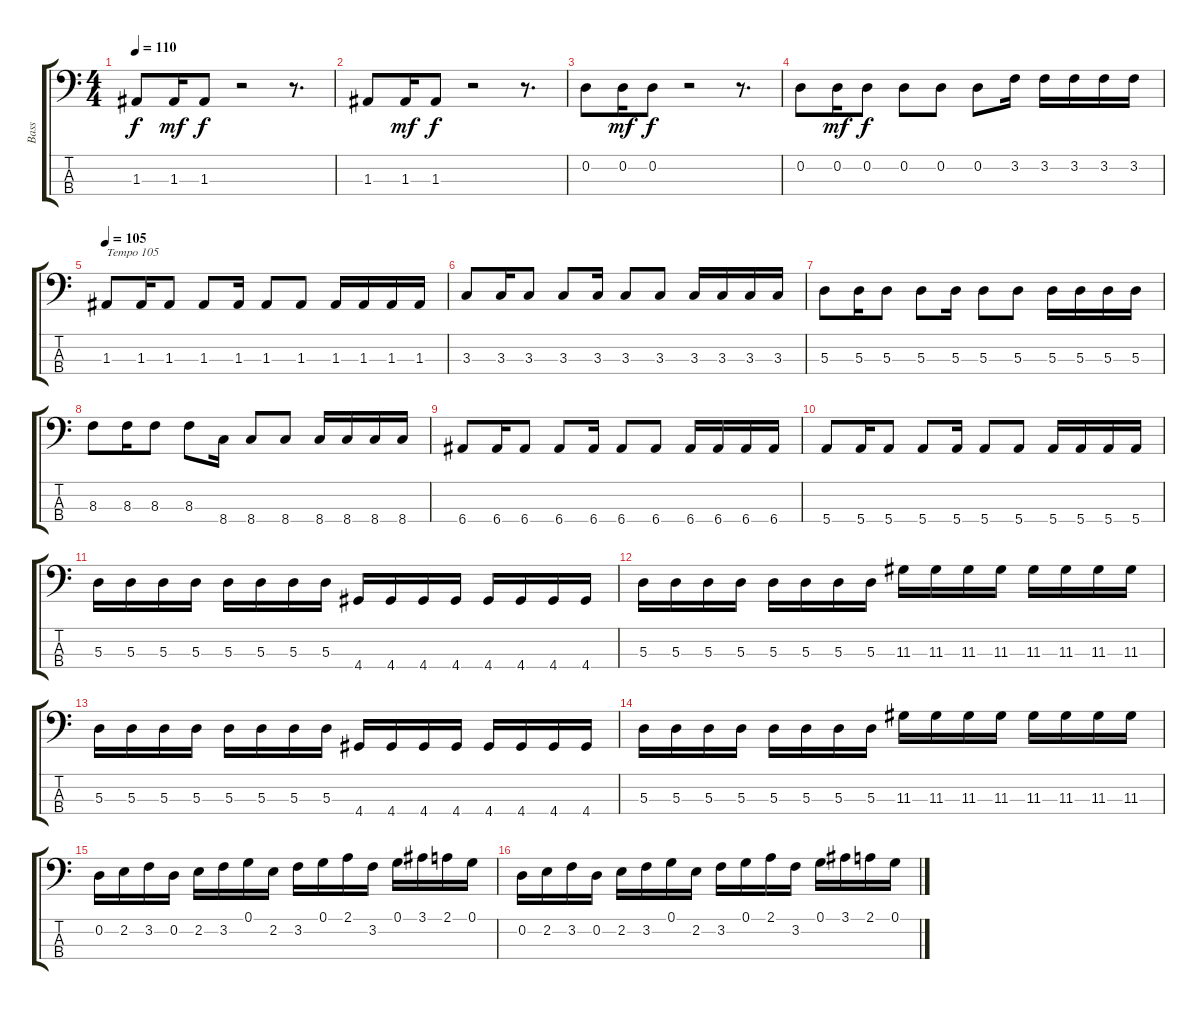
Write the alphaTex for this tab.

\track ("Bass" "Bass") {instrument electricbassfinger}
\staff {score tabs}
\tuning (G2 D2 A1 E1) {hide}
\ts (4 4)
\tempo 110
\clef f4
\ks c
1.3.8{dy f} 1.3.16{dy mf} 1.3.8{dy f} r.2 r.8{d} |
1.3.8 1.3.16{dy mf} 1.3.8{dy f} r.2 r.8{d} |
0.2.8 0.2.16{dy mf} 0.2.8{dy f} r.2 r.8{d} |
0.2.8 0.2.16{dy mf} 0.2.8{dy f} 0.2.8 0.2.8 0.2.8 3.2.16 3.2.16 3.2.16 3.2.16 3.2.16 |
\tempo 105
1.3.8{txt "Tempo 105"} 1.3.16 1.3.8 1.3.8 1.3.16 1.3.8 1.3.8 1.3.16 1.3.16 1.3.16 1.3.16 |
3.3.8 3.3.16 3.3.8 3.3.8 3.3.16 3.3.8 3.3.8 3.3.16 3.3.16 3.3.16 3.3.16 |
5.3.8 5.3.16 5.3.8 5.3.8 5.3.16 5.3.8 5.3.8 5.3.16 5.3.16 5.3.16 5.3.16 |
8.3.8 8.3.16 8.3.8 8.3.8 8.4.16 8.4.8 8.4.8 8.4.16 8.4.16 8.4.16 8.4.16 |
6.4.8 6.4.16 6.4.8 6.4.8 6.4.16 6.4.8 6.4.8 6.4.16 6.4.16 6.4.16 6.4.16 |
5.4.8 5.4.16 5.4.8 5.4.8 5.4.16 5.4.8 5.4.8 5.4.16 5.4.16 5.4.16 5.4.16 |
5.3.16 5.3.16 5.3.16 5.3.16 5.3.16 5.3.16 5.3.16 5.3.16 4.4.16 4.4.16 4.4.16 4.4.16 4.4.16 4.4.16 4.4.16 4.4.16 |
5.3.16 5.3.16 5.3.16 5.3.16 5.3.16 5.3.16 5.3.16 5.3.16 11.3.16 11.3.16 11.3.16 11.3.16 11.3.16 11.3.16 11.3.16 11.3.16 |
5.3.16 5.3.16 5.3.16 5.3.16 5.3.16 5.3.16 5.3.16 5.3.16 4.4.16 4.4.16 4.4.16 4.4.16 4.4.16 4.4.16 4.4.16 4.4.16 |
5.3.16 5.3.16 5.3.16 5.3.16 5.3.16 5.3.16 5.3.16 5.3.16 11.3.16 11.3.16 11.3.16 11.3.16 11.3.16 11.3.16 11.3.16 11.3.16 |
0.2.16 2.2.16 3.2.16 0.2.16 2.2.16 3.2.16 0.1.16 2.2.16 3.2.16 0.1.16 2.1.16 3.2.16 0.1.16 3.1.16 2.1.16 0.1.16 |
0.2.16 2.2.16 3.2.16 0.2.16 2.2.16 3.2.16 0.1.16 2.2.16 3.2.16 0.1.16 2.1.16 3.2.16 0.1.16 3.1.16 2.1.16 0.1.16
